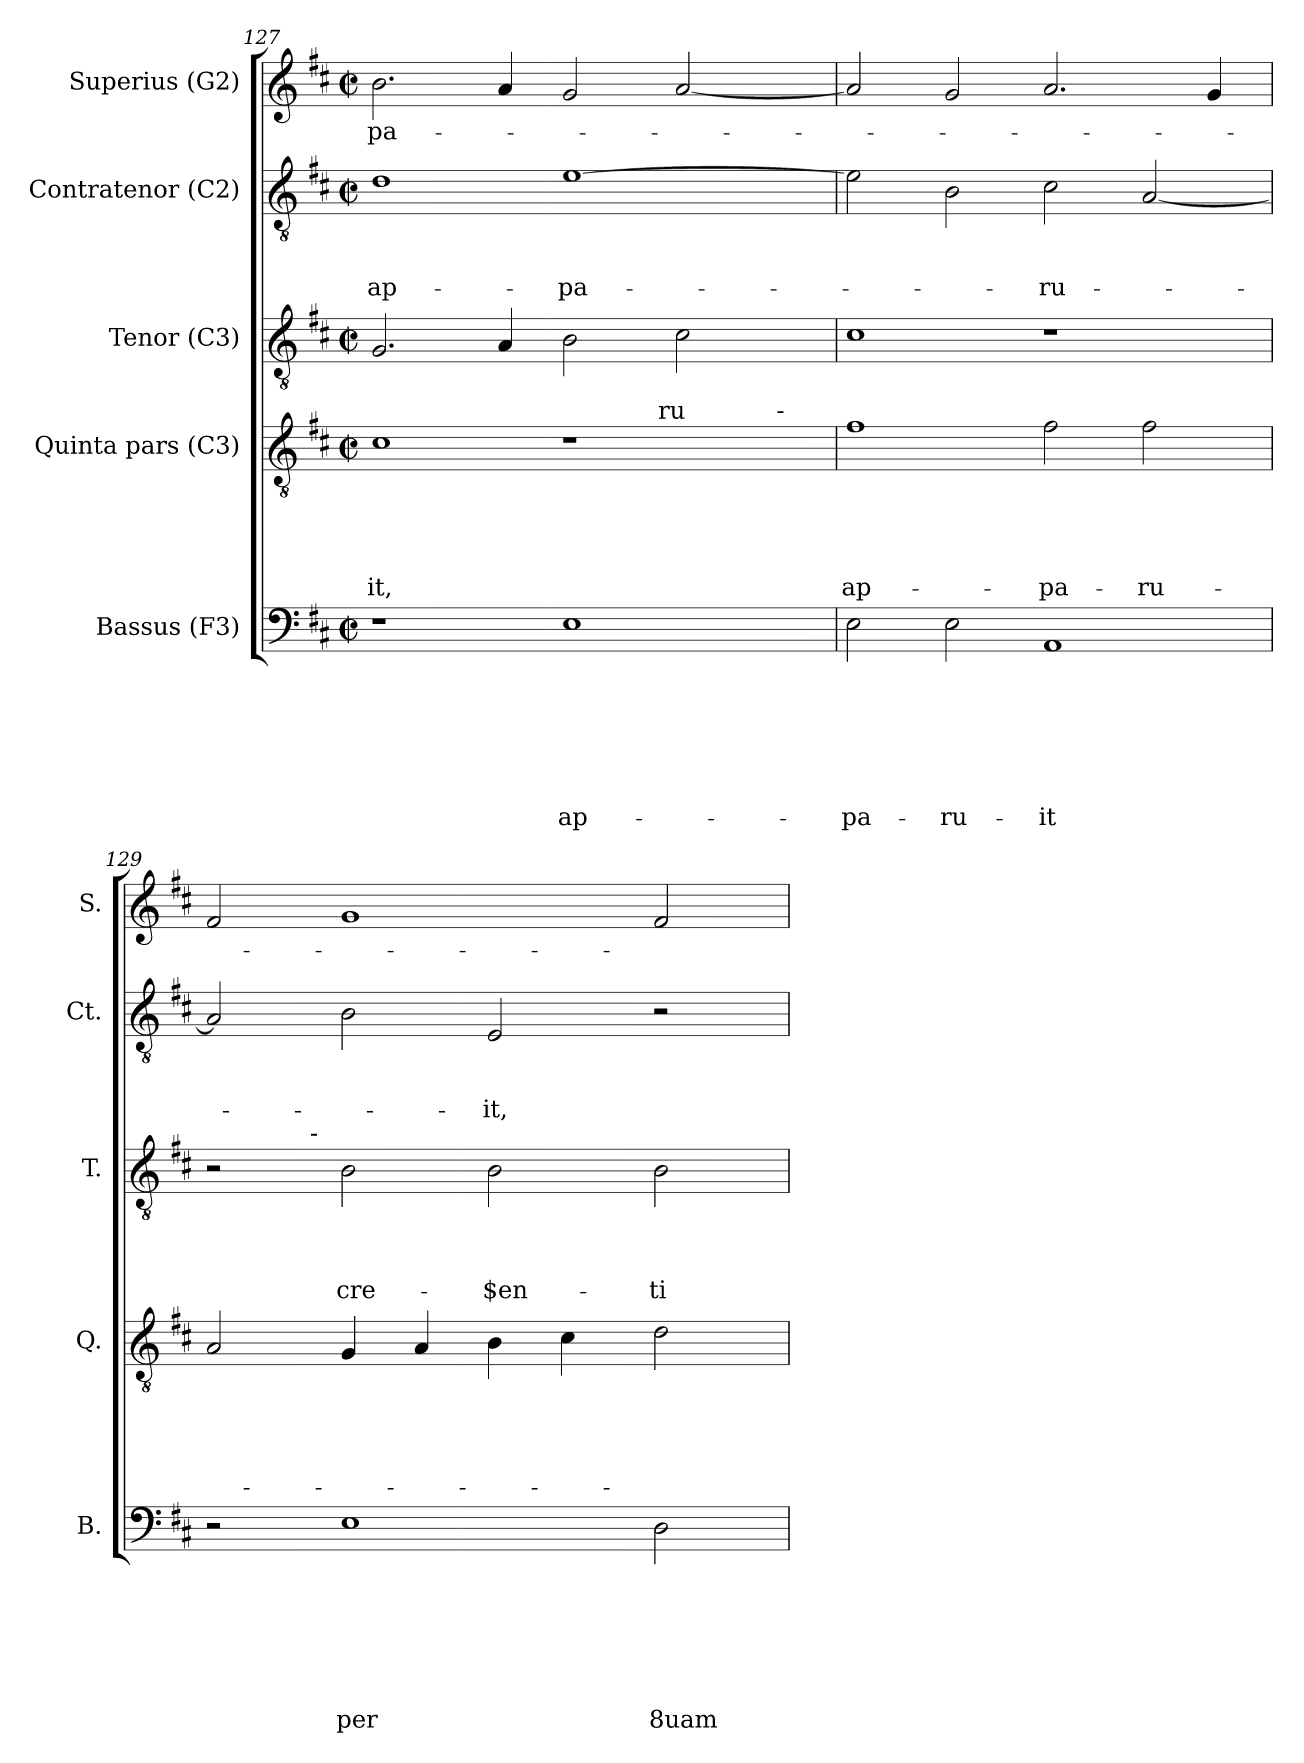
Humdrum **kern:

**kern	**text	**text	**text	**text	**text	**text	**text	**kern	**text	**text	**text	**text	**text	**kern	**text	**text	**text	**text	**kern	**text	**text	**text	**kern	**text
*part5	*part5	*part5	*part5	*part5	*part5	*part5	*part5	*part4	*part4	*part4	*part4	*part4	*part4	*part3	*part3	*part3	*part3	*part3	*part2	*part2	*part2	*part2	*part1	*part1
*staff5	*staff5	*staff5	*staff5	*staff5	*staff5	*staff5	*staff5	*staff4	*staff4	*staff4	*staff4	*staff4	*staff4	*staff3	*staff3	*staff3	*staff3	*staff3	*staff2	*staff2	*staff2	*staff2	*staff1	*staff1
*I"Bassus (F3)	*	*	*	*	*	*	*	*I"Quinta pars (C3)	*	*	*	*	*	*I"Tenor (C3)	*	*	*	*	*I"Contratenor (C2)	*	*	*	*I"Superius (G2)	*
*I'B.	*	*	*	*	*	*	*	*I'Q.	*	*	*	*	*	*I'T.	*	*	*	*	*I'Ct.	*	*	*	*I'S.	*
*clefF4	*	*	*	*	*	*	*	*clefGv2	*	*	*	*	*	*clefGv2	*	*	*	*	*clefGv2	*	*	*	*clefG2	*
*k[f#c#]	*	*	*	*	*	*	*	*k[f#c#]	*	*	*	*	*	*k[f#c#]	*	*	*	*	*k[f#c#]	*	*	*	*k[f#c#]	*
*D:	*	*	*	*	*	*	*	*D:	*	*	*	*	*	*D:	*	*	*	*	*D:	*	*	*	*D:	*
*M2/2	*	*	*	*	*	*	*	*M2/2	*	*	*	*	*	*M2/2	*	*	*	*	*M2/2	*	*	*	*M2/2	*
*met(c|)	*	*	*	*	*	*	*	*met(c|)	*	*	*	*	*	*met(c|)	*	*	*	*	*met(c|)	*	*	*	*met(c|)	*
=127	=127	=127	=127	=127	=127	=127	=127	=127	=127	=127	=127	=127	=127	=127	=127	=127	=127	=127	=127	=127	=127	=127	=127	=127
!	!	!	!	!	!	!	!	!	!	!	!	!	!LO:LY:b	!	!	!	!	!	!	!	!	!LO:LY:b	!	!LO:LY:b
*	*	*	*	*	*	*	*	*^	*	*	*	*	*	*	*	*	*	*	*	*	*	*	*	*
*	*	*	*	*	*	*	*	*	*^	*	*	*	*	*	*	*	*	*	*	*	*	*	*	*	*
1r	.	.	.	.	.	.	.	1c#	1ryy	1ryy	.	.	.	.	-it,	2.G/	.	.	.	.	1d	.	.	ap-	2.b\	-pa-
.	.	.	.	.	.	.	.	.	.	.	.	.	.	.	.	4A/	.	.	.	.	.	.	.	.	4a/	.
!	!	!	!	!	!	!	!LO:LY:b	!	!	!	!	!	!	!	!	!	!	!	!	!	!	!	!	!LO:LY:b	!	!
1E	.	.	.	.	.	.	ap-	1r	4...ryy	2ryy	.	.	.	.	.	2B\	.	.	.	.	[>1e	.	.	-pa-	2g/	.
!	!	!	!	!	!	!	!	!	!LO:TX:a:t=ru	!	!	!	!	!	!	!	!	!	!	!	!	!	!	!	!	!
.	.	.	.	.	.	.	.	.	2ryy	.	.	.	.	.	.	.	.	.	.	.	.	.	.	.	.	.
.	.	.	.	.	.	.	.	.	.	4ryy	.	.	.	.	.	2c#\	.	.	.	.	.	.	.	.	[<2a/	.
.	.	.	.	.	.	.	.	.	.	16.ryy	.	.	.	.	.	.	.	.	.	.	.	.	.	.	.	.
!	!	!	!	!	!	!	!	!	!	!LO:TX:a:t=-	!	!	!	!	!	!	!	!	!	!	!	!	!	!	!	!
.	.	.	.	.	.	.	.	.	.	8ryy	.	.	.	.	.	.	.	.	.	.	.	.	.	.	.	.
.	.	.	.	.	.	.	.	.	32ryy	32ryy	.	.	.	.	.	.	.	.	.	.	.	.	.	.	.	.
=128	=128	=128	=128	=128	=128	=128	=128	=128	=128	=128	=128	=128	=128	=128	=128	=128	=128	=128	=128	=128	=128	=128	=128	=128	=128	=128
!	!	!	!	!	!	!	!	!LO:TX:a:t=it,	!	!	!	!	!	!	!	!	!	!	!	!	!	!	!	!	!	!
!	!	!	!	!	!	!	!LO:LY:b	!	!	!	!	!	!	!	!LO:LY:b	!	!	!	!	!	!	!	!	!	!	!
*	*	*	*	*	*	*	*	*v	*v	*v	*	*	*	*	*	*	*	*	*	*	*	*	*	*	*	*
2E\	.	.	.	.	.	.	-pa-	1f#	.	.	.	.	ap-	1c#	.	.	.	.	2e\]	.	.	.	2a/]	.
!	!	!	!	!	!	!	!LO:LY:b	!	!	!	!	!	!	!	!	!	!	!	!	!	!	!	!	!
2E\	.	.	.	.	.	.	-ru-	.	.	.	.	.	.	.	.	.	.	.	2B\	.	.	.	2g/	.
!	!	!	!	!	!	!	!LO:LY:b	!	!	!	!	!	!LO:LY:b	!	!	!	!	!	!	!	!	!LO:LY:b	!	!
1AA	.	.	.	.	.	.	-it	2f#\	.	.	.	.	-pa-	1r	.	.	.	.	2c#\	.	.	-ru-	2.a/	.
!	!	!	!	!	!	!	!	!	!	!	!	!	!LO:LY:b	!	!	!	!	!	!	!	!	!	!	!
.	.	.	.	.	.	.	.	2f#\	.	.	.	.	-ru-	.	.	.	.	.	[<2A/	.	.	.	.	.
.	.	.	.	.	.	.	.	.	.	.	.	.	.	.	.	.	.	.	.	.	.	.	4g/	.
!!LO:LB:g=z
=129	=129	=129	=129	=129	=129	=129	=129	=129	=129	=129	=129	=129	=129	=129	=129	=129	=129	=129	=129	=129	=129	=129	=129	=129
*	*	*	*	*	*	*	*	*	*	*	*	*	*	*^	*	*	*	*	*	*	*	*	*	*
2r	.	.	.	.	.	.	.	2A/	.	.	.	.	.	2r	4..ryy	.	.	.	.	2A/]	.	.	.	2f#/	.
!	!	!	!	!	!	!	!	!	!	!	!	!	!	!	!LO:TX:a:t=-	!	!	!	!	!	!	!	!	!	!
.	.	.	.	.	.	.	.	.	.	.	.	.	.	.	1ryy	.	.	.	.	.	.	.	.	.	.
!	!	!	!	!	!	!	!LO:LY:b	!	!	!	!	!	!	!	!	!	!	!	!LO:LY:b	!	!	!	!	!	!
1E	.	.	.	.	.	.	per	4G/	.	.	.	.	.	2B\	.	.	.	.	-cre-	2B\	.	.	.	1g	.
.	.	.	.	.	.	.	.	4A/	.	.	.	.	.	.	.	.	.	.	.	.	.	.	.	.	.
!	!	!	!	!	!	!	!	!	!	!	!	!	!	!	!	!	!	!	!LO:LY:b	!	!	!	!LO:LY:b	!	!
.	.	.	.	.	.	.	.	4B\	.	.	.	.	.	2B\	.	.	.	.	-$en-	2E/	.	.	-it,	.	.
.	.	.	.	.	.	.	.	4c#\	.	.	.	.	.	.	.	.	.	.	.	.	.	.	.	.	.
.	.	.	.	.	.	.	.	.	.	.	.	.	.	.	2ryy	.	.	.	.	.	.	.	.	.	.
!	!	!	!	!	!	!	!LO:LY:b	!	!	!	!	!	!	!	!	!	!	!	!LO:LY:b	!	!	!	!	!	!
2D\	.	.	.	.	.	.	8uam	2d\	.	.	.	.	.	2B\	.	.	.	.	-ti-	2r	.	.	.	2f#/	.
.	.	.	.	.	.	.	.	.	.	.	.	.	.	.	16ryy	.	.	.	.	.	.	.	.	.	.
*	*	*	*	*	*	*	*	*	*	*	*	*	*	*v	*v	*	*	*	*	*	*	*	*	*	*
=	=	=	=	=	=	=	=	=	=	=	=	=	=	=	=	=	=	=	=	=	=	=	=	=
*-	*-	*-	*-	*-	*-	*-	*-	*-	*-	*-	*-	*-	*-	*-	*-	*-	*-	*-	*-	*-	*-	*-	*-	*-
